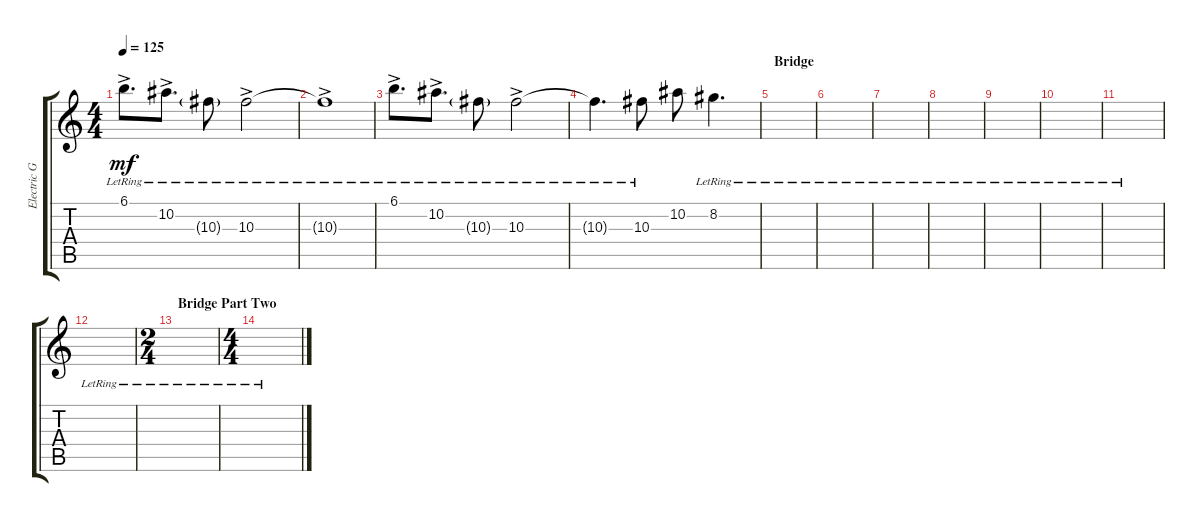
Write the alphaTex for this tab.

\track ("Electric Guitar" "Electric G") {instrument electricguitarclean}
\staff {score tabs}
\tuning (F4 C4 Ab3 Eb3 Bb2 Eb2) {hide}
\ts (4 4)
\tempo 125
\clef g2
\ks c
6.1{ac lr}.8{d dy mf} 10.2{ac lr}.8{d} 10.3{g lr}.8 10.3{ac lr}.2 |
10.3{ac lr t}.1 |
6.1{ac lr}.8{d} 10.2{ac lr}.8{d} 10.3{g lr}.8 10.3{ac lr}.2 |
10.3{lr t}.4{d} 10.3{lr}.8 10.2.8 8.2{lr}.4{d} |
\section ("" "Bridge")
|
|
|
|
|
|
|
|
\ts (2 4)
\section ("" "Bridge Part Two")
|
\ts (4 4)
